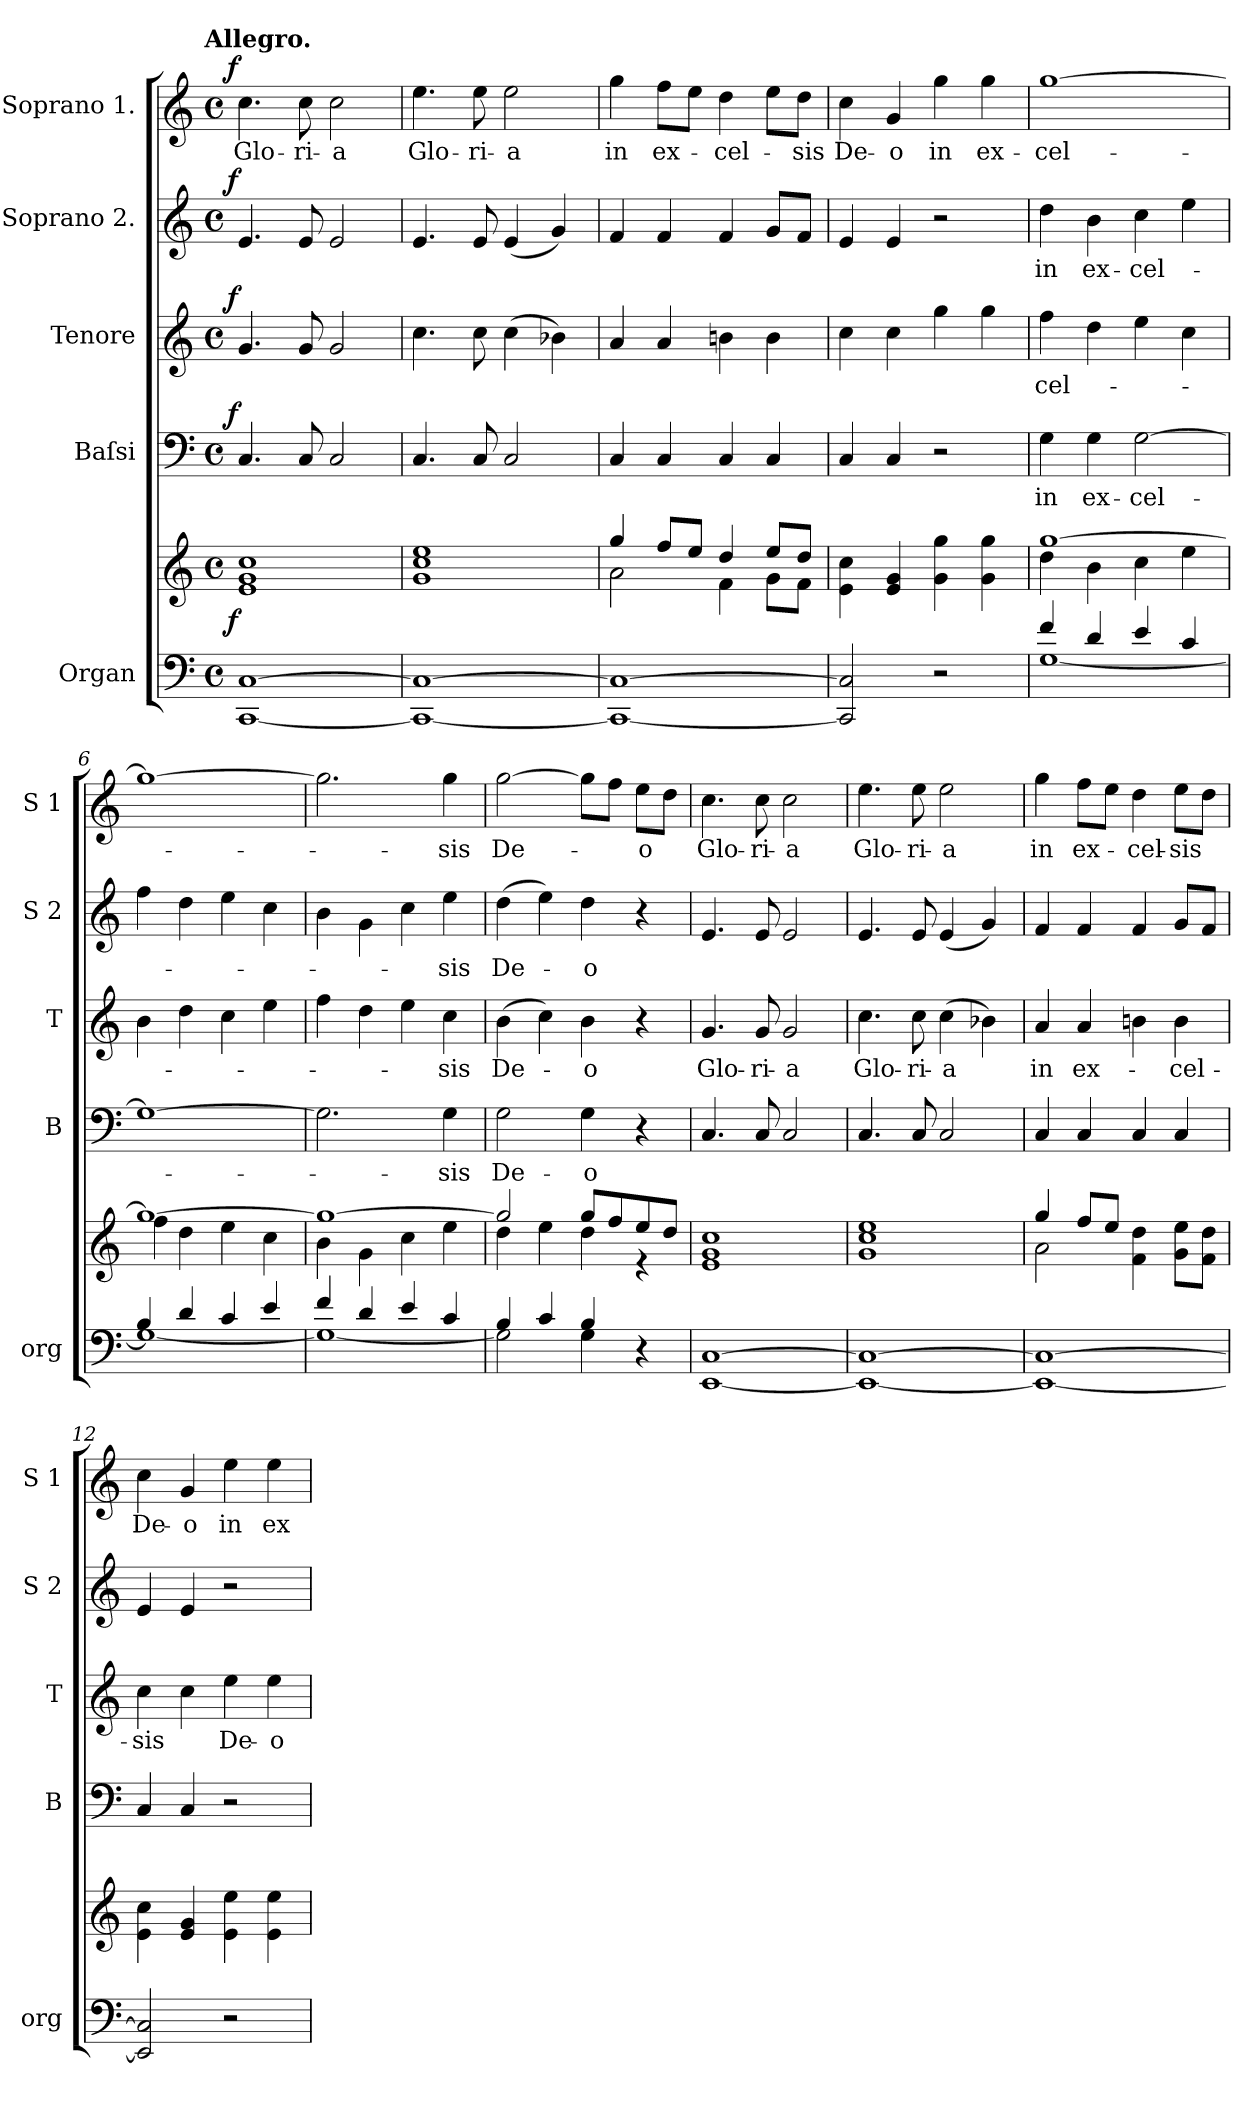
**kern	**kern	**dynam	**kern	**text	**dynam	**kern	**text	**dynam	**kern	**text	**dynam	**kern	**text	**dynam
*part5	*part5	*part5	*part4	*part4	*part4	*part3	*part3	*part3	*part2	*part2	*part2	*part1	*part1	*part1
*staff6	*staff5	*staff5/6	*staff4	*staff4	*staff4	*staff3	*staff3	*staff3	*staff2	*staff2	*staff2	*staff1	*staff1	*staff1
*I"Organ	*	*	*I"Baſsi	*	*	*I"Tenore	*	*	*I"Soprano 2.	*	*	*I"Soprano 1.	*	*
*I'org	*	*	*I'B	*	*	*I'T	*	*	*I'S 2	*	*	*I'S 1	*	*
*clefF4	*clefG2	*	*clefF4	*	*	*clefG2	*	*	*clefG2	*	*	*clefG2	*	*
*	*	*	*	*	*	*ITrd8c12	*	*	*	*	*	*	*	*
*k[]	*k[]	*	*k[]	*	*	*k[]	*	*	*k[]	*	*	*k[]	*	*
!!LO:TX:omd:t=Allegro.
*M4/4	*M4/4	*	*M4/4	*	*	*M4/4	*	*	*M4/4	*	*	*M4/4	*	*
*met(c)	*met(c)	*	*met(c)	*	*	*met(c)	*	*	*met(c)	*	*	*met(c)	*	*
=1	=1	=1	=1	=1	=1	=1	=1	=1	=1	=1	=1	=1	=1	=1
!	!	!LO:DY:rj	!	!	!LO:DY:b:rj	!	!	!LO:DY:b:rj	!	!	!LO:DY:b:rj	!	!	!LO:DY:b:rj
[<1CC [>1C	1e 1g 1cc	f	4.C/	.	f	4.G/	.	f	4.e/	.	f	4.cc\	Glo-	f
.	.	.	8C/	.	.	8G/	.	.	8e/	.	.	8cc\	-ri-	.
.	.	.	2C/	.	.	2G/	.	.	2e/	.	.	2cc\	-a	.
=2	=2	=2	=2	=2	=2	=2	=2	=2	=2	=2	=2	=2	=2	=2
1CC_< 1C_>	1g 1cc 1ee	.	4.C/	.	.	4.c\	.	.	4.e/	.	.	4.ee\	Glo-	.
.	.	.	8C/	.	.	8c\	.	.	8e/	.	.	8ee\	-ri-	.
.	.	.	2C/	.	.	(>4c\	.	.	(<4e/	.	.	2ee\	-a	.
.	.	.	.	.	.	4B-X\)	.	.	4g/)	.	.	.	.	.
=3	=3	=3	=3	=3	=3	=3	=3	=3	=3	=3	=3	=3	=3	=3
*	*^	*	*	*	*	*	*	*	*	*	*	*	*	*
1CC_ 1C_	4gg/	2a\	.	4C/	.	.	4A/	.	.	4f/	.	.	4gg\	in	.
.	8ff/L	.	.	4C/	.	.	4A/	.	.	4f/	.	.	8ff\L	ex-	.
.	8ee/J	.	.	.	.	.	.	.	.	.	.	.	8ee\J	.	.
.	4dd/	4f\	.	4C/	.	.	4Bn\	.	.	4f/	.	.	4dd\	-cel-	.
.	8ee/L	8g\L	.	4C/	.	.	4B\	.	.	8g/L	.	.	8ee\L	.	.
.	8dd/J	8f\J	.	.	.	.	.	.	.	8f/J	.	.	8dd\J	-sis	.
*	*v	*v	*	*	*	*	*	*	*	*	*	*	*	*	*
=4	=4	=4	=4	=4	=4	=4	=4	=4	=4	=4	=4	=4	=4	=4
2CC]/ 2C]/	4e\ 4cc\	.	4C/	.	.	4c\	.	.	4e/	.	.	4cc\	De-	.
.	4e/ 4g/	.	4C/	.	.	4c\	.	.	4e/	.	.	4g/	-o	.
2r	4g\ 4gg\	.	2r	.	.	4g\	.	.	2r	.	.	4gg\	in	.
.	4g\ 4gg\	.	.	.	.	4g\	.	.	.	.	.	4gg\	ex-	.
=5	=5	=5	=5	=5	=5	=5	=5	=5	=5	=5	=5	=5	=5	=5
*^	*^	*	*	*	*	*	*	*	*	*	*	*	*	*
4f/	[<1G	[>1gg	4dd\	.	4G\	in	.	4f\	-cel-	.	4dd\	in	.	[>1gg	-cel-	.
4d/	.	.	4b\	.	4G\	ex-	.	4d\	.	.	4b\	ex-	.	.	.	.
4e/	.	.	4cc\	.	[>2G\	-cel-	.	4e\	.	.	4cc\	-cel-	.	.	.	.
4c/	.	.	4ee\	.	.	.	.	4c\	.	.	4ee\	.	.	.	.	.
=6	=6	=6	=6	=6	=6	=6	=6	=6	=6	=6	=6	=6	=6	=6	=6	=6
4B/	1G_<	1gg_>	4ff\	.	1G_	.	.	4B\	.	.	4ff\	.	.	1gg_	.	.
4d/	.	.	4dd\	.	.	.	.	4d\	.	.	4dd\	.	.	.	.	.
4c/	.	.	4ee\	.	.	.	.	4c\	.	.	4ee\	.	.	.	.	.
4e/	.	.	4cc\	.	.	.	.	4e\	.	.	4cc\	.	.	.	.	.
=7	=7	=7	=7	=7	=7	=7	=7	=7	=7	=7	=7	=7	=7	=7	=7	=7
4f/	1G_	1gg_	4b\	.	2.G\]	.	.	4f\	.	.	4b\	.	.	2.gg\]	.	.
4d/	.	.	4g\	.	.	.	.	4d\	.	.	4g\	.	.	.	.	.
4e/	.	.	4cc\	.	.	.	.	4e\	.	.	4cc\	.	.	.	.	.
4c/	.	.	4ee\	.	4G\	-sis	.	4c\	-sis	.	4ee\	-sis	.	4gg\	-sis	.
=8	=8	=8	=8	=8	=8	=8	=8	=8	=8	=8	=8	=8	=8	=8	=8	=8
4B/	2G\]	2gg/]	4dd\	.	2G\	De-	.	(>4B\	De-	.	(>4dd\	De-	.	[2gg\	De-	.
4c/	.	.	4ee\	.	.	.	.	4c\)	.	.	4ee\)	.	.	.	.	.
4B/	4G\	8gg/L	4dd\	.	4G\	-o	.	4B\	-o	.	4dd\	-o	.	8gg\L]	.	.
.	.	8ff/	.	.	.	.	.	.	.	.	.	.	.	8ff\J	.	.
4r	4ryy	8ee/	4r	.	4r	.	.	4r	.	.	4r	.	.	8ee\L	-o	.
.	.	8dd/J	.	.	.	.	.	.	.	.	.	.	.	8dd\J	.	.
*v	*v	*	*	*	*	*	*	*	*	*	*	*	*	*	*	*
*	*v	*v	*	*	*	*	*	*	*	*	*	*	*	*	*
=9	=9	=9	=9	=9	=9	=9	=9	=9	=9	=9	=9	=9	=9	=9
[<1EE [>1C	1e 1g 1cc	.	4.C/	.	.	4.G/	Glo-	.	4.e/	.	.	4.cc\	Glo-	.
.	.	.	8C/	.	.	8G/	-ri-	.	8e/	.	.	8cc\	-ri-	.
.	.	.	2C/	.	.	2G/	-a	.	2e/	.	.	2cc\	-a	.
=10	=10	=10	=10	=10	=10	=10	=10	=10	=10	=10	=10	=10	=10	=10
1EE_< 1C_>	1g 1cc 1ee	.	4.C/	.	.	4.c\	Glo-	.	4.e/	.	.	4.ee\	Glo-	.
.	.	.	8C/	.	.	8c\	-ri-	.	8e/	.	.	8ee\	-ri-	.
.	.	.	2C/	.	.	(>4c\	-a	.	(<4e/	.	.	2ee\	-a	.
.	.	.	.	.	.	4B-X\)	.	.	4g/)	.	.	.	.	.
=11	=11	=11	=11	=11	=11	=11	=11	=11	=11	=11	=11	=11	=11	=11
*	*^	*	*	*	*	*	*	*	*	*	*	*	*	*
1EE_ 1C_	4gg/	2a\	.	4C/	.	.	4A/	in	.	4f/	.	.	4gg\	in	.
.	8ff/L	.	.	4C/	.	.	4A/	ex-	.	4f/	.	.	8ff\L	ex-	.
.	8ee/J	.	.	.	.	.	.	.	.	.	.	.	8ee\J	.	.
.	4f\ 4dd\	2ryy	.	4C/	.	.	4Bn\	.	.	4f/	.	.	4dd\	-cel-	.
.	8g\ 8ee\L	.	.	4C/	.	.	4B\	-cel-	.	8g/L	.	.	8ee\L	-sis	.
.	8f\ 8dd\J	.	.	.	.	.	.	.	.	8f/J	.	.	8dd\J	.	.
*	*v	*v	*	*	*	*	*	*	*	*	*	*	*	*	*
=12	=12	=12	=12	=12	=12	=12	=12	=12	=12	=12	=12	=12	=12	=12
2EE]/ 2C]/	4e\ 4cc\	.	4C/	.	.	4c\	-sis	.	4e/	.	.	4cc\	De-	.
.	4e/ 4g/	.	4C/	.	.	4c\	.	.	4e/	.	.	4g/	-o	.
2r	4e\ 4ee\	.	2r	.	.	4e\	De-	.	2r	.	.	4ee\	in	.
.	4e\ 4ee\	.	.	.	.	4e\	-o	.	.	.	.	4ee\	ex-	.
=	=	=	=	=	=	=	=	=	=	=	=	=	=	=
*-	*-	*-	*-	*-	*-	*-	*-	*-	*-	*-	*-	*-	*-	*-
